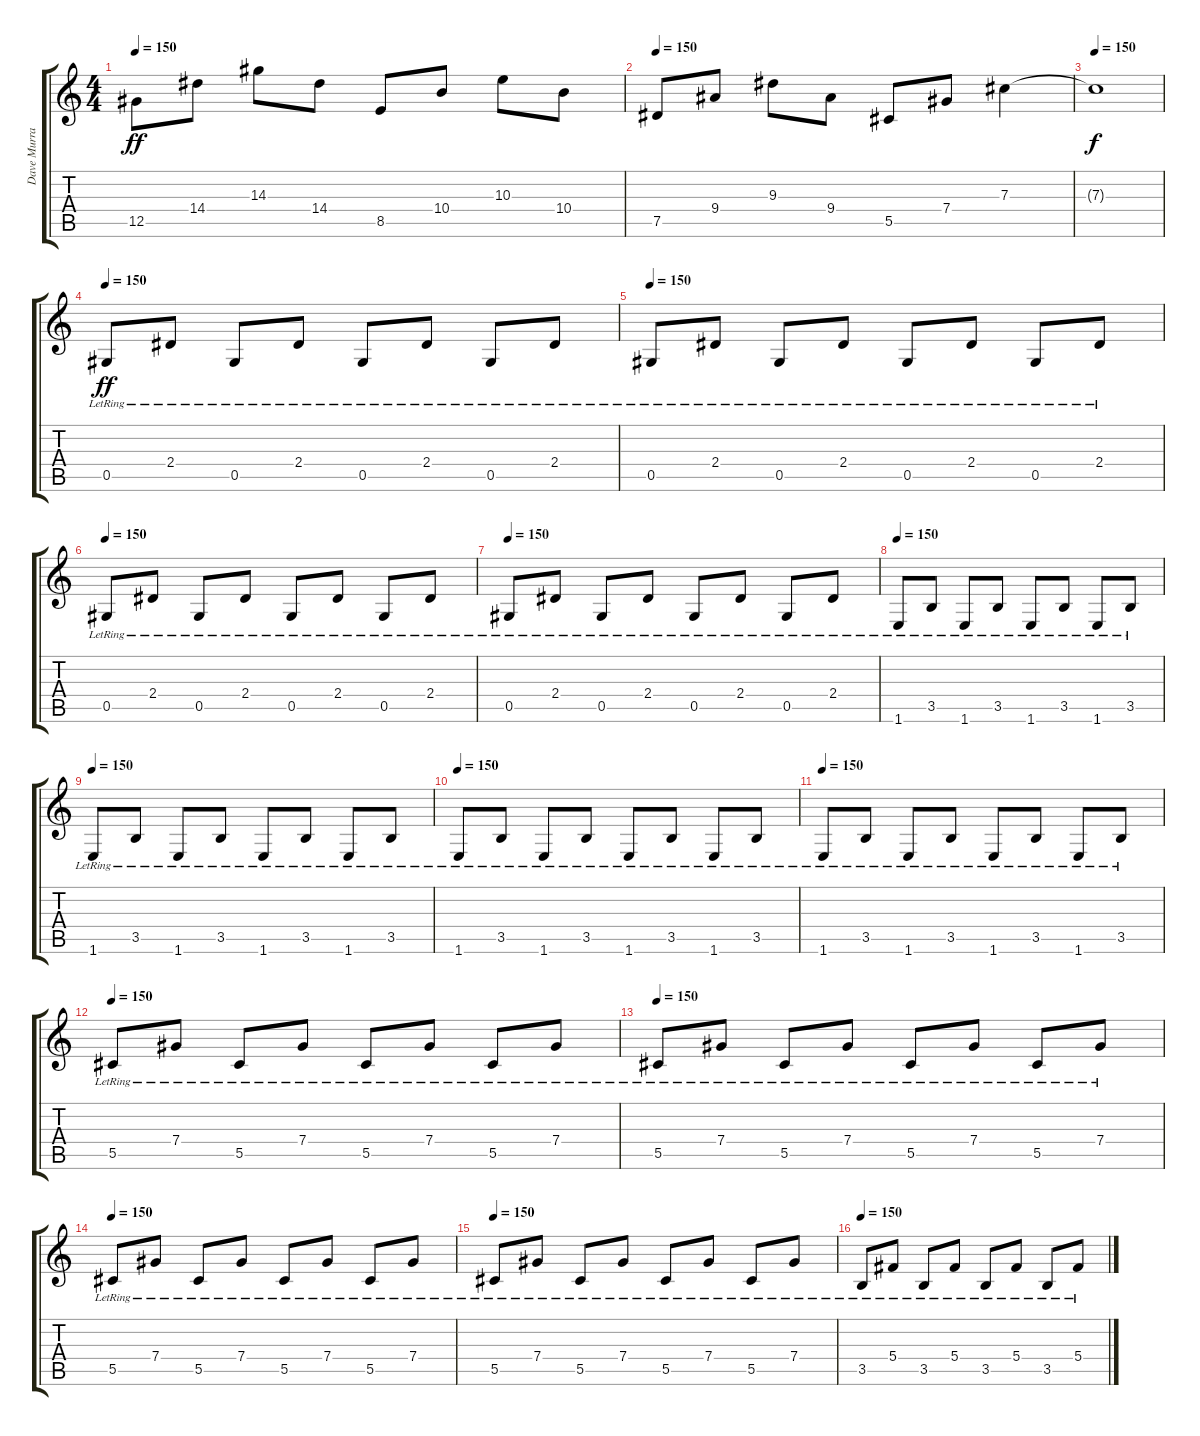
\track ("Dave Murray" "Dave Murra") {instrument overdrivenguitar}
\staff {score tabs}
\tuning (Eb4 Bb3 Gb3 Db3 Ab2 Eb2) {hide}
\ts (4 4)
\tempo 150
\clef g2
\ks c
12.5.8{dy ff} 14.4.8 14.3.8 14.4.8 8.5.8 10.4.8 10.3.8 10.4.8 |
\tempo 150
7.5.8 9.4.8 9.3.8 9.4.8 5.5.8 7.4.8 7.3.4 |
\tempo 150
7.3{t}.1{dy f} |
\tempo 150
0.5{lr}.8{dy ff volume 14 instrument acousticguitarsteel} 2.4{lr}.8 0.5{lr}.8 2.4{lr}.8 0.5{lr}.8 2.4{lr}.8 0.5{lr}.8 2.4{lr}.8 |
\tempo 150
0.5{lr}.8{volume 14 instrument acousticguitarsteel} 2.4{lr}.8 0.5{lr}.8 2.4{lr}.8 0.5{lr}.8 2.4{lr}.8 0.5{lr}.8 2.4{lr}.8 |
\tempo 150
0.5{lr}.8{volume 14 instrument acousticguitarsteel} 2.4{lr}.8 0.5{lr}.8 2.4{lr}.8 0.5{lr}.8 2.4{lr}.8 0.5{lr}.8 2.4{lr}.8 |
\tempo 150
0.5{lr}.8{volume 14 instrument acousticguitarsteel} 2.4{lr}.8 0.5{lr}.8 2.4{lr}.8 0.5{lr}.8 2.4{lr}.8 0.5{lr}.8 2.4{lr}.8 |
\tempo 150
1.6{lr}.8{volume 14 instrument acousticguitarsteel} 3.5{lr}.8 1.6{lr}.8 3.5{lr}.8 1.6{lr}.8 3.5{lr}.8 1.6{lr}.8 3.5{lr}.8 |
\tempo 150
1.6{lr}.8{volume 14 instrument acousticguitarsteel} 3.5{lr}.8 1.6{lr}.8 3.5{lr}.8 1.6{lr}.8 3.5{lr}.8 1.6{lr}.8 3.5{lr}.8 |
\tempo 150
1.6{lr}.8{volume 14 instrument acousticguitarsteel} 3.5{lr}.8 1.6{lr}.8 3.5{lr}.8 1.6{lr}.8 3.5{lr}.8 1.6{lr}.8 3.5{lr}.8 |
\tempo 150
1.6{lr}.8{volume 14 instrument acousticguitarsteel} 3.5{lr}.8 1.6{lr}.8 3.5{lr}.8 1.6{lr}.8 3.5{lr}.8 1.6{lr}.8 3.5{lr}.8 |
\tempo 150
5.5{lr}.8{volume 14 instrument acousticguitarsteel} 7.4{lr}.8 5.5{lr}.8 7.4{lr}.8 5.5{lr}.8 7.4{lr}.8 5.5{lr}.8 7.4{lr}.8 |
\tempo 150
5.5{lr}.8{volume 14 instrument acousticguitarsteel} 7.4{lr}.8 5.5{lr}.8 7.4{lr}.8 5.5{lr}.8 7.4{lr}.8 5.5{lr}.8 7.4{lr}.8 |
\tempo 150
5.5{lr}.8{volume 14 instrument acousticguitarsteel} 7.4{lr}.8 5.5{lr}.8 7.4{lr}.8 5.5{lr}.8 7.4{lr}.8 5.5{lr}.8 7.4{lr}.8 |
\tempo 150
5.5{lr}.8{volume 14 instrument acousticguitarsteel} 7.4{lr}.8 5.5{lr}.8 7.4{lr}.8 5.5{lr}.8 7.4{lr}.8 5.5{lr}.8 7.4{lr}.8 |
\tempo 150
3.5{lr}.8{volume 14 instrument acousticguitarsteel} 5.4{lr}.8 3.5{lr}.8 5.4{lr}.8 3.5{lr}.8 5.4{lr}.8 3.5{lr}.8 5.4{lr}.8
